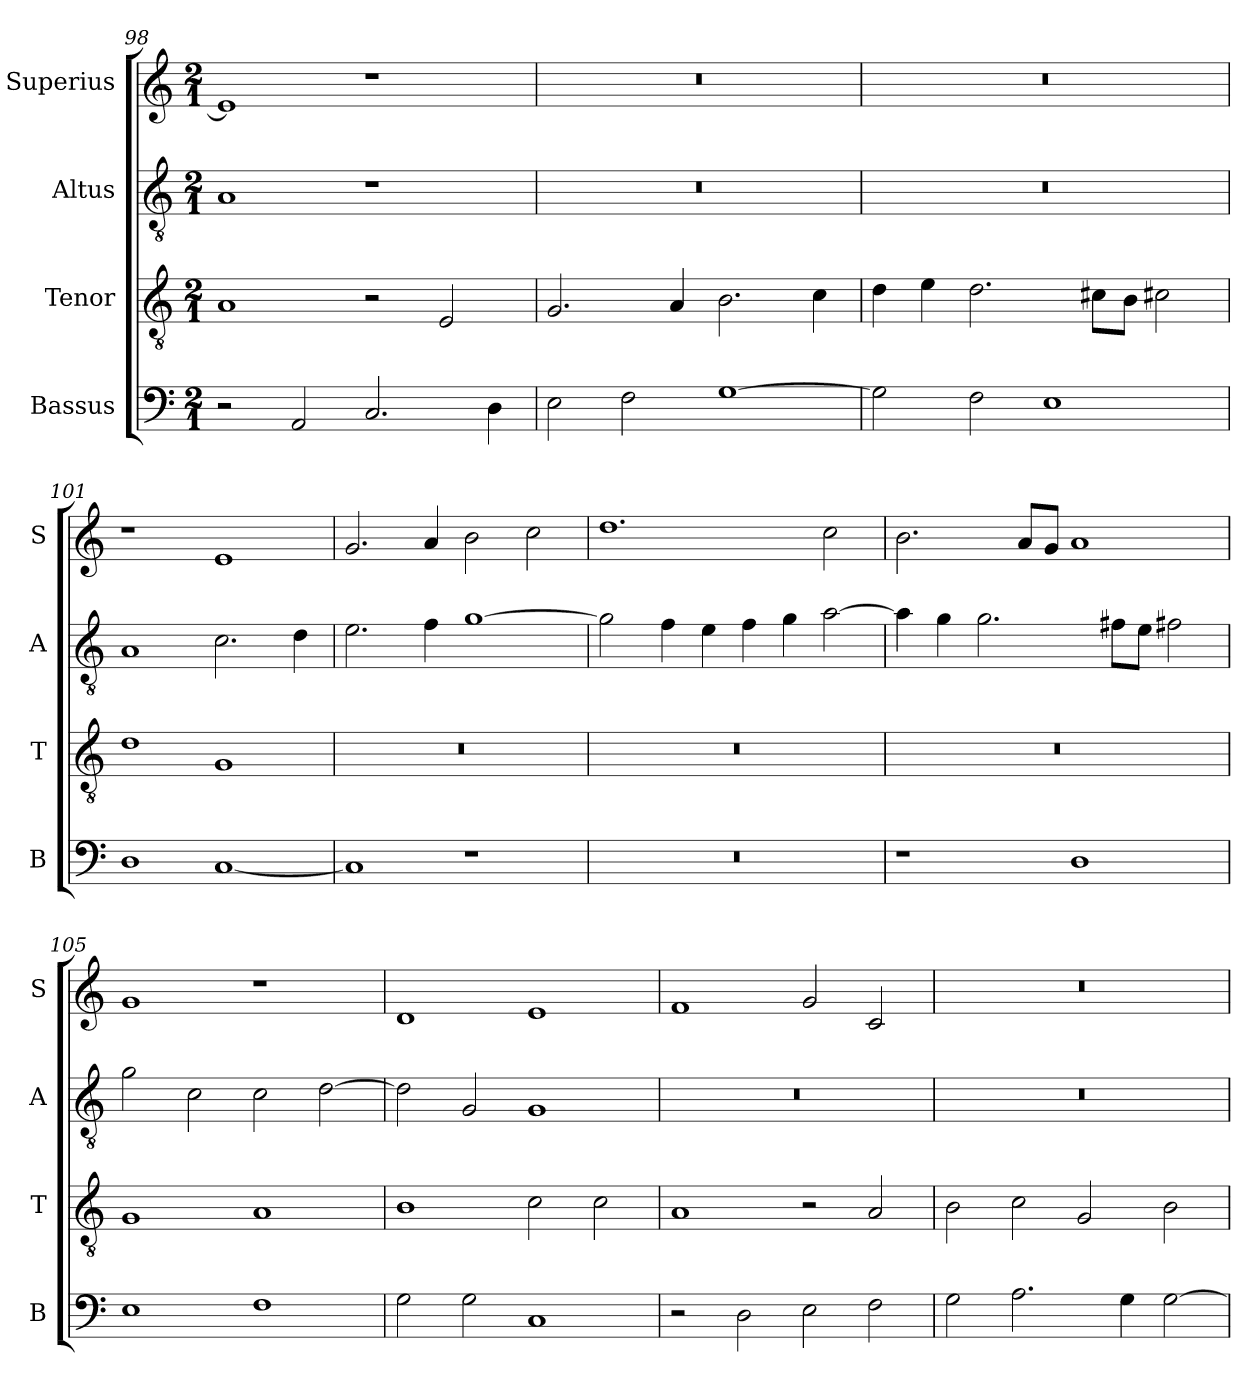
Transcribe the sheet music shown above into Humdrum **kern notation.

**kern	**kern	**kern	**kern
*part4	*part3	*part2	*part1
*staff4	*staff3	*staff2	*staff1
*I"Bassus	*I"Tenor	*I"Altus	*I"Superius
*I'B	*I'T	*I'A	*I'S
*clefF4	*clefGv2	*clefGv2	*clefG2
*k[]	*k[]	*k[]	*k[]
*C:	*C:	*C:	*C:
*M2/1	*M2/1	*M2/1	*M2/1
=98	=98	=98	=98
2r	1A	1A	1e]
2AA	.	.	.
2.C	2r	1r	1r
.	2E	.	.
4D	.	.	.
=99	=99	=99	=99
2E	2.G	0r	0r
2F	.	.	.
.	4A	.	.
[1G	2.B	.	.
.	4c	.	.
=100	=100	=100	=100
2G]	4d	0r	0r
.	4e	.	.
2F	2.d	.	.
1E	.	.	.
.	8c#XL	.	.
.	8BJ	.	.
.	2c#X	.	.
=101	=101	=101	=101
1D	1d	1A	1r
[1C	1G	2.c	1e
.	.	4d	.
=102	=102	=102	=102
1C]	0r	2.e	2.g
.	.	4f	4a
1r	.	[1g	2b
.	.	.	2cc
=103	=103	=103	=103
0r	0r	2g]	1.dd
.	.	4f	.
.	.	4e	.
.	.	4f	.
.	.	4g	.
.	.	[2a	2cc
=104	=104	=104	=104
1r	0r	4a]	2.b
.	.	4g	.
.	.	2.g	.
.	.	.	8aL
.	.	.	8gJ
1D	.	.	1a
.	.	8f#XL	.
.	.	8eJ	.
.	.	2f#X	.
=105	=105	=105	=105
1E	1G	2g	1g
.	.	2c	.
1F	1A	2c	1r
.	.	[2d	.
=106	=106	=106	=106
2G	1B	2d]	1d
2G	.	2G	.
1C	2c	1G	1e
.	2c	.	.
=107	=107	=107	=107
2r	1A	0r	1f
2D	.	.	.
2E	2r	.	2g
2F	2A	.	2c
=108	=108	=108	=108
2G	2B	0r	0r
2.A	2c	.	.
.	2G	.	.
4G	.	.	.
[2G	2B	.	.
=	=	=	=
*-	*-	*-	*-
